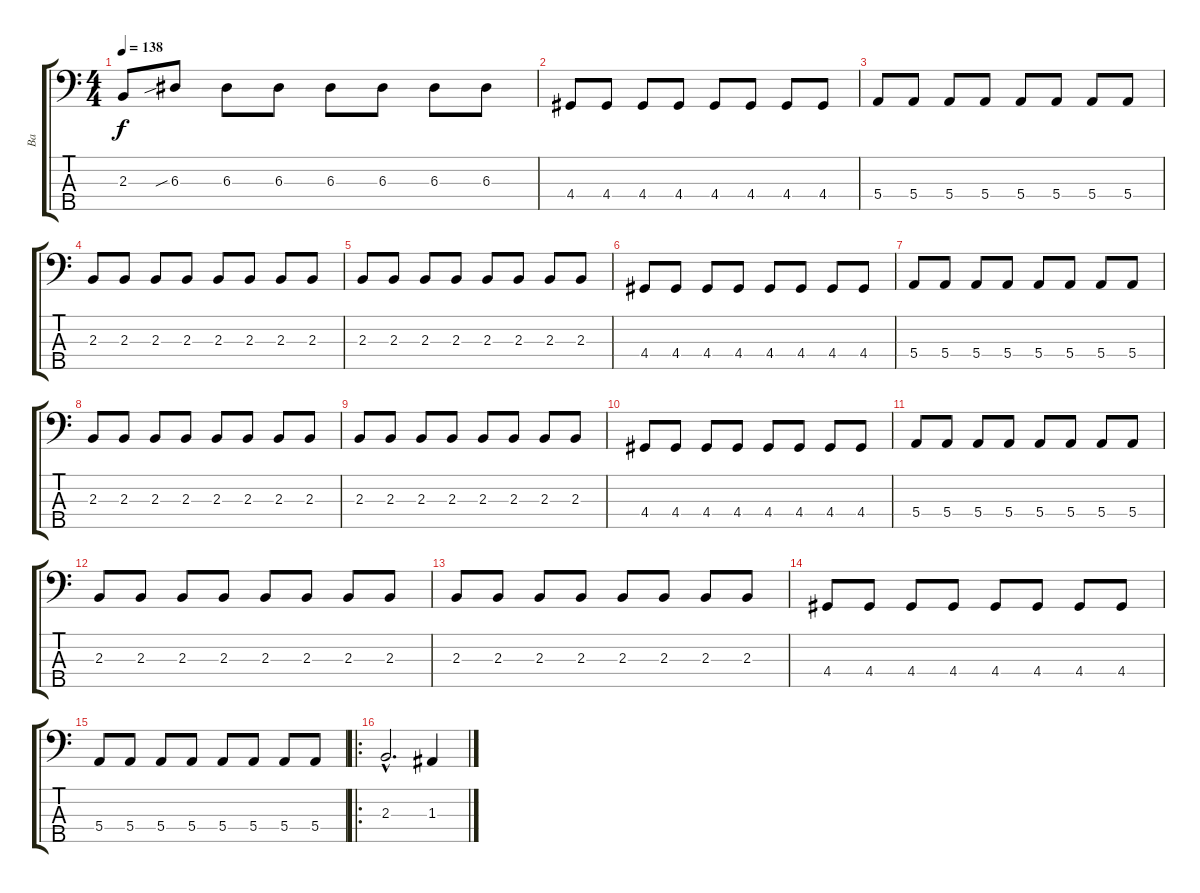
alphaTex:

\track ("Ba" "Ba") {instrument electricbasspick}
\staff {score tabs}
\tuning (G2 D2 A1 E1 B0) {hide}
\ts (4 4)
\tempo 138
\clef f4
\ks c
2.3.8{dy f} 6.3{sib}.8 6.3.8 6.3.8 6.3.8 6.3.8 6.3.8 6.3.8 |
4.4.8 4.4.8 4.4.8 4.4.8 4.4.8 4.4.8 4.4.8 4.4.8 |
5.4.8 5.4.8 5.4.8 5.4.8 5.4.8 5.4.8 5.4.8 5.4.8 |
2.3.8 2.3.8 2.3.8 2.3.8 2.3.8 2.3.8 2.3.8 2.3.8 |
2.3.8 2.3.8 2.3.8 2.3.8 2.3.8 2.3.8 2.3.8 2.3.8 |
4.4.8 4.4.8 4.4.8 4.4.8 4.4.8 4.4.8 4.4.8 4.4.8 |
5.4.8 5.4.8 5.4.8 5.4.8 5.4.8 5.4.8 5.4.8 5.4.8 |
2.3.8 2.3.8 2.3.8 2.3.8 2.3.8 2.3.8 2.3.8 2.3.8 |
2.3.8 2.3.8 2.3.8 2.3.8 2.3.8 2.3.8 2.3.8 2.3.8 |
4.4.8 4.4.8 4.4.8 4.4.8 4.4.8 4.4.8 4.4.8 4.4.8 |
5.4.8 5.4.8 5.4.8 5.4.8 5.4.8 5.4.8 5.4.8 5.4.8 |
2.3.8 2.3.8 2.3.8 2.3.8 2.3.8 2.3.8 2.3.8 2.3.8 |
2.3.8 2.3.8 2.3.8 2.3.8 2.3.8 2.3.8 2.3.8 2.3.8 |
4.4.8 4.4.8 4.4.8 4.4.8 4.4.8 4.4.8 4.4.8 4.4.8 |
5.4.8 5.4.8 5.4.8 5.4.8 5.4.8 5.4.8 5.4.8 5.4.8 |
\ro
2.3{hac}.2{d} 1.3.4
